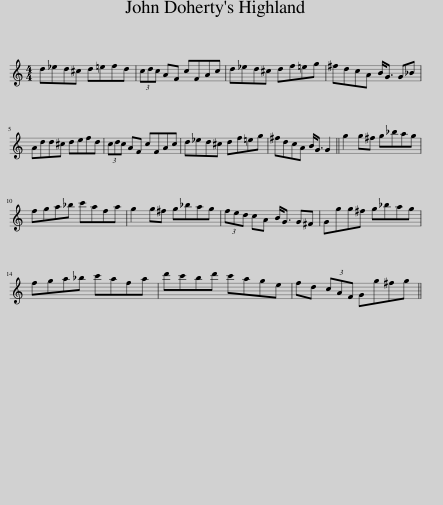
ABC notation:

X:1
L:1/8
M:4/4
I:linebreak $
K:C
V:1 treble
V:1
 d_ed^c d=efd | (3cdc AF cFAc | d_ed^c df=eg | ^fdcA B<G G_B |$ Add^c defd | %5
 (3cdc AF cFAc | d_ed^c df=eg | ^fdcA B<G G2 || g2 g^f g_bag |$ fga_b c'afa | %10
 g2 g^f g_bag | (3fed cA B<G G^F | Ggg^f g_bag |$ fga_b c'afa | d'c'bd' c'age | %15
 fd (3cAF Gg^fg || %16
